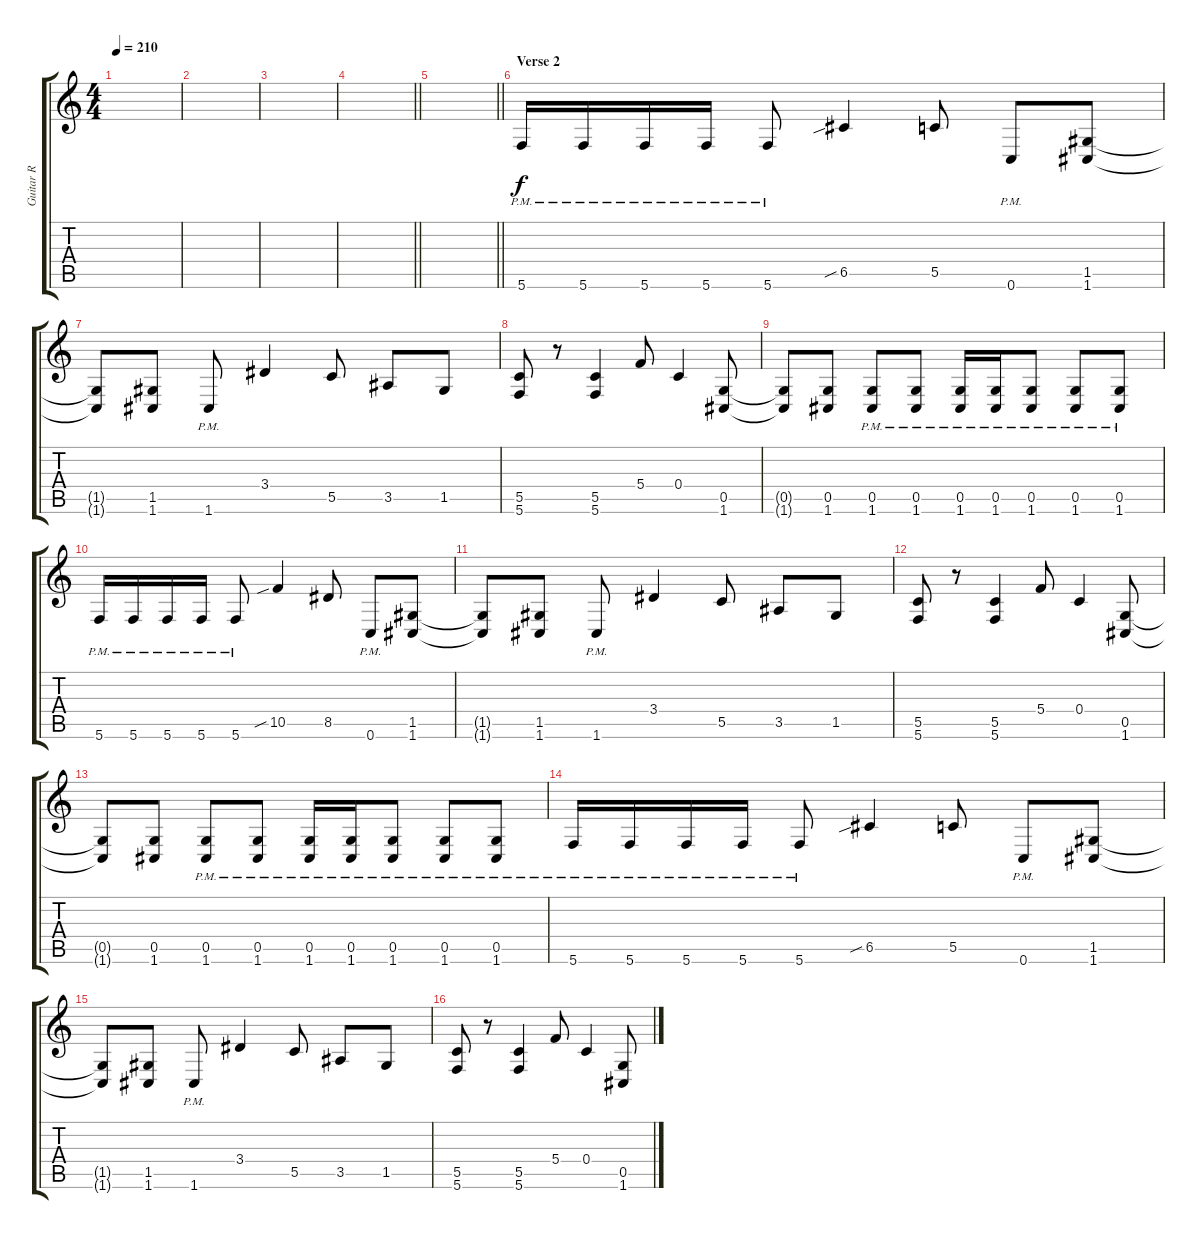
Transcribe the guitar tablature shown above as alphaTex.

\track ("Guitar R" "Guitar R") {instrument overdrivenguitar}
\staff {score tabs}
\tuning (D4 A3 F3 C3 G2 C2) {hide}
\ts (4 4)
\tempo 210
\clef g2
\ks c
|
|
|
\barLineRight lightlight
|
\barLineRight lightlight
|
\section ("" "Verse 2")
5.6{pm}.16 5.6{pm}.16 5.6{pm}.16 5.6{pm}.16 5.6{pm}.8 6.5{sib}.4 5.5.8 0.6{pm}.8 (1.5 1.6).8 |
(1.5{t} 1.6{t}).8 (1.5 1.6).8 1.6{pm}.8 3.4.4 5.5.8 3.5.8 1.5.8 |
(5.5 5.6).8 r.8 (5.5 5.6).4 5.4.8 0.4.4 (0.5 1.6).8 |
(0.5{t} 1.6{t}).8 (0.5 1.6).8 (0.5{pm} 1.6{pm}).8 (0.5{pm} 1.6{pm}).8 (0.5{pm} 1.6{pm}).16 (0.5{pm} 1.6{pm}).16 (0.5{pm} 1.6{pm}).8 (0.5{pm} 1.6{pm}).8 (0.5{pm} 1.6{pm}).8 |
5.6{pm}.16 5.6{pm}.16 5.6{pm}.16 5.6{pm}.16 5.6{pm}.8 10.5{sib}.4 8.5.8 0.6{pm}.8 (1.5 1.6).8 |
(1.5{t} 1.6{t}).8 (1.5 1.6).8 1.6{pm}.8 3.4.4 5.5.8 3.5.8 1.5.8 |
(5.5 5.6).8 r.8 (5.5 5.6).4 5.4.8 0.4.4 (0.5 1.6).8 |
(0.5{t} 1.6{t}).8 (0.5 1.6).8 (0.5{pm} 1.6{pm}).8 (0.5{pm} 1.6{pm}).8 (0.5{pm} 1.6{pm}).16 (0.5{pm} 1.6{pm}).16 (0.5{pm} 1.6{pm}).8 (0.5{pm} 1.6{pm}).8 (0.5{pm} 1.6{pm}).8 |
5.6{pm}.16 5.6{pm}.16 5.6{pm}.16 5.6{pm}.16 5.6{pm}.8 6.5{sib}.4 5.5.8 0.6{pm}.8 (1.5 1.6).8 |
(1.5{t} 1.6{t}).8 (1.5 1.6).8 1.6{pm}.8 3.4.4 5.5.8 3.5.8 1.5.8 |
(5.5 5.6).8 r.8 (5.5 5.6).4 5.4.8 0.4.4 (0.5 1.6).8
